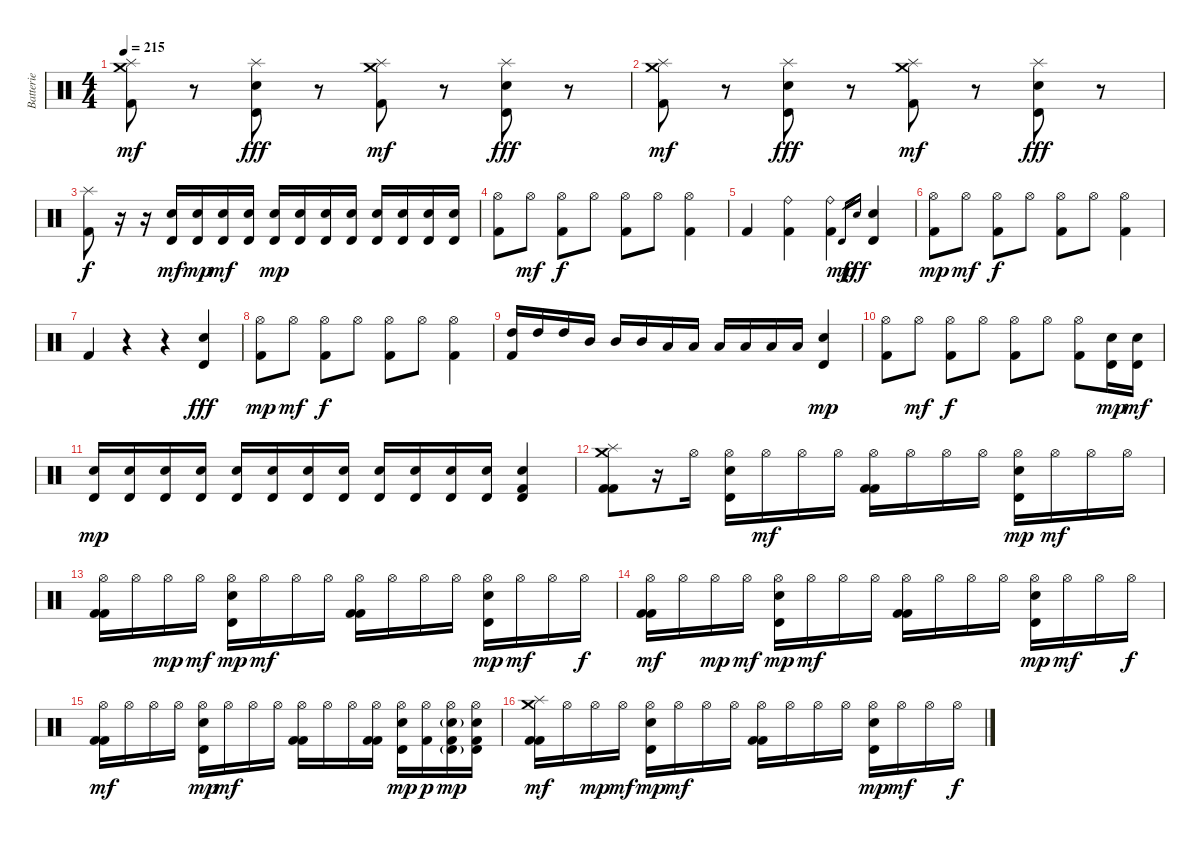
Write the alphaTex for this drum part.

\track ("Batterie" "Batterie") {instrument percussion}
\staff {score}
\articulation defaults
\ts (4 4)
\tempo 215
\clef neutral
\ks c
("Crash medium (hit)" "Splash (hit)" "Kick (hit) 2").8{dy mf} r.8 ("Splash (hit)" "Timbale high (hit)" "Electric Snare (hit)").8{dy fff} r.8 ("Crash medium (hit)" "Splash (hit)" "Kick (hit) 2").8{dy mf} r.8 ("Splash (hit)" "Timbale high (hit)" "Electric Snare (hit)").8{dy fff} r.8 |
("Crash medium (hit)" "Splash (hit)" "Kick (hit) 2").8{dy mf} r.8 ("Splash (hit)" "Timbale high (hit)" "Electric Snare (hit)").8{dy fff} r.8 ("Crash medium (hit)" "Splash (hit)" "Kick (hit) 2").8{dy mf} r.8 ("Splash (hit)" "Timbale high (hit)" "Electric Snare (hit)").8{dy fff} r.8 |
("Splash (hit)" "Kick (hit) 2").8{dy f} r.16 r.16 ("Timbale high (hit)" "Electric Snare (hit)").16{dy mf} ("Timbale high (hit)" "Electric Snare (hit)").16{dy mp} ("Timbale high (hit)" "Electric Snare (hit)").16{dy mf} ("Timbale high (hit)" "Electric Snare (hit)").16 ("Timbale high (hit)" "Electric Snare (hit)").16{dy mp} ("Timbale high (hit)" "Electric Snare (hit)").16 ("Timbale high (hit)" "Electric Snare (hit)").16 ("Timbale high (hit)" "Electric Snare (hit)").16 ("Timbale high (hit)" "Electric Snare (hit)").16 ("Timbale high (hit)" "Electric Snare (hit)").16 ("Timbale high (hit)" "Electric Snare (hit)").16 ("Timbale high (hit)" "Electric Snare (hit)").16 |
("Hi-Hat (open)" "Kick (hit) 2").8 "Hi-Hat (open)".8{dy mf} ("Hi-Hat (open)" "Kick (hit) 2").8{dy f} "Hi-Hat (open)".8 ("Hi-Hat (open)" "Kick (hit) 2").8 "Hi-Hat (open)".8 ("Hi-Hat (open)" "Kick (hit) 2").4 |
"Kick (hit) 2".4 ("Ride (bell)" "Kick (hit) 2").4 ("Ride (bell)" "Kick (hit) 2").4 "Timbale high (hit)".16{gr dy mp} "Electric Snare (hit)".16{gr dy fff} ("Timbale high (hit)" "Electric Snare (hit)").4 |
("Hi-Hat (open)" "Kick (hit) 2").8{dy mp} "Hi-Hat (open)".8{dy mf} ("Hi-Hat (open)" "Kick (hit) 2").8{dy f} "Hi-Hat (open)".8 ("Hi-Hat (open)" "Kick (hit) 2").8 "Hi-Hat (open)".8 ("Hi-Hat (open)" "Kick (hit) 2").4 |
"Kick (hit) 2".4 r.4 r.4 ("Timbale high (hit)" "Electric Snare (hit)").4{dy fff} |
("Hi-Hat (open)" "Kick (hit) 2").8{dy mp} "Hi-Hat (open)".8{dy mf} ("Hi-Hat (open)" "Kick (hit) 2").8{dy f} "Hi-Hat (open)".8 ("Hi-Hat (open)" "Kick (hit) 2").8 "Hi-Hat (open)".8 ("Hi-Hat (open)" "Kick (hit) 2").4 |
("High Tom (hit)" "Kick (hit) 2").16 "High Tom (hit)".16 "High Tom (hit)".16 "Mid Tom (hit)".16 "Mid Tom (hit)".16 "Mid Tom (hit)".16 "Low Tom (hit)".16 "Low Tom (hit)".16 "Low Tom (hit)".16 "Low Floor Tom (hit)".16 "Low Floor Tom (hit)".16 "Low Floor Tom (hit)".16 ("Timbale high (hit)" "Electric Snare (hit)").4{dy mp} |
("Hi-Hat (open)" "Kick (hit) 2").8 "Hi-Hat (open)".8{dy mf} ("Hi-Hat (open)" "Kick (hit) 2").8{dy f} "Hi-Hat (open)".8 ("Hi-Hat (open)" "Kick (hit) 2").8 "Hi-Hat (open)".8 ("Hi-Hat (open)" "Kick (hit) 2").8 ("Timbale high (hit)" "Electric Snare (hit)").16{dy mp} ("Timbale high (hit)" "Electric Snare (hit)").16{dy mf} |
("Timbale high (hit)" "Electric Snare (hit)").16{dy mp} ("Timbale high (hit)" "Electric Snare (hit)").16 ("Timbale high (hit)" "Electric Snare (hit)").16 ("Timbale high (hit)" "Electric Snare (hit)").16 ("Timbale high (hit)" "Electric Snare (hit)").16 ("Timbale high (hit)" "Electric Snare (hit)").16 ("Timbale high (hit)" "Electric Snare (hit)").16 ("Timbale high (hit)" "Electric Snare (hit)").16 ("Timbale high (hit)" "Electric Snare (hit)").16 ("Timbale high (hit)" "Electric Snare (hit)").16 ("Timbale high (hit)" "Electric Snare (hit)").16 ("Timbale high (hit)" "Electric Snare (hit)").16 ("Timbale high (hit)" "Electric Snare (hit)" "Kick (hit) 2").4 |
("Crash medium (hit)" "Splash (hit)" "Kick (hit) 2" "Kick (hit) 2").8 r.16 "Hi-Hat (open)".16 ("Hi-Hat (open)" "Timbale high (hit)" "Electric Snare (hit)").16 "Hi-Hat (open)".16{dy mf} "Hi-Hat (open)".16 "Hi-Hat (open)".16 ("Hi-Hat (open)" "Kick (hit) 2" "Kick (hit) 2").16 "Hi-Hat (open)".16 "Hi-Hat (open)".16 "Hi-Hat (open)".16 ("Hi-Hat (open)" "Timbale high (hit)" "Electric Snare (hit)").16{dy mp} "Hi-Hat (open)".16{dy mf} "Hi-Hat (open)".16 "Hi-Hat (open)".16 |
("Hi-Hat (open)" "Kick (hit) 2" "Kick (hit) 2").16 "Hi-Hat (open)".16 "Hi-Hat (open)".16{dy mp} "Hi-Hat (open)".16{dy mf} ("Hi-Hat (open)" "Timbale high (hit)" "Electric Snare (hit)").16{dy mp} "Hi-Hat (open)".16{dy mf} "Hi-Hat (open)".16 "Hi-Hat (open)".16 ("Hi-Hat (open)" "Kick (hit) 2" "Kick (hit) 2").16 "Hi-Hat (open)".16 "Hi-Hat (open)".16 "Hi-Hat (open)".16 ("Hi-Hat (open)" "Timbale high (hit)" "Electric Snare (hit)").16{dy mp} "Hi-Hat (open)".16{dy mf} "Hi-Hat (open)".16 "Hi-Hat (open)".16{dy f} |
("Hi-Hat (open)" "Kick (hit) 2" "Kick (hit) 2").16{dy mf} "Hi-Hat (open)".16 "Hi-Hat (open)".16{dy mp} "Hi-Hat (open)".16{dy mf} ("Hi-Hat (open)" "Timbale high (hit)" "Electric Snare (hit)").16{dy mp} "Hi-Hat (open)".16{dy mf} "Hi-Hat (open)".16 "Hi-Hat (open)".16 ("Hi-Hat (open)" "Kick (hit) 2" "Kick (hit) 2").16 "Hi-Hat (open)".16 "Hi-Hat (open)".16 "Hi-Hat (open)".16 ("Hi-Hat (open)" "Timbale high (hit)" "Electric Snare (hit)").16{dy mp} "Hi-Hat (open)".16{dy mf} "Hi-Hat (open)".16 "Hi-Hat (open)".16{dy f} |
("Hi-Hat (open)" "Kick (hit) 2" "Kick (hit) 2").16{dy mf} "Hi-Hat (open)".16 "Hi-Hat (open)".16 "Hi-Hat (open)".16 ("Hi-Hat (open)" "Timbale high (hit)" "Electric Snare (hit)").16{dy mp} "Hi-Hat (open)".16{dy mf} "Hi-Hat (open)".16 "Hi-Hat (open)".16 ("Hi-Hat (open)" "Kick (hit) 2" "Kick (hit) 2").16 "Hi-Hat (open)".16 "Hi-Hat (open)".16 ("Hi-Hat (open)" "Kick (hit) 2" "Kick (hit) 2").16 ("Hi-Hat (open)" "Timbale high (hit)" "Electric Snare (hit)").16{dy mp} ("Hi-Hat (open)" "Kick (hit) 2").16{dy p} ("Hi-Hat (open)" "Timbale high (hit)"{g} "Electric Snare (hit)"{g} "Kick (hit) 2").16{dy mp} ("Hi-Hat (open)" "Timbale high (hit)" "Electric Snare (hit)" "Kick (hit) 2").16 |
("Crash medium (hit)" "Splash (hit)" "Kick (hit) 2" "Kick (hit) 2").16{dy mf} "Hi-Hat (open)".16 "Hi-Hat (open)".16{dy mp} "Hi-Hat (open)".16{dy mf} ("Hi-Hat (open)" "Timbale high (hit)" "Electric Snare (hit)").16{dy mp} "Hi-Hat (open)".16{dy mf} "Hi-Hat (open)".16 "Hi-Hat (open)".16 ("Hi-Hat (open)" "Kick (hit) 2" "Kick (hit) 2").16 "Hi-Hat (open)".16 "Hi-Hat (open)".16 "Hi-Hat (open)".16 ("Hi-Hat (open)" "Timbale high (hit)" "Electric Snare (hit)").16{dy mp} "Hi-Hat (open)".16{dy mf} "Hi-Hat (open)".16 "Hi-Hat (open)".16{dy f}
